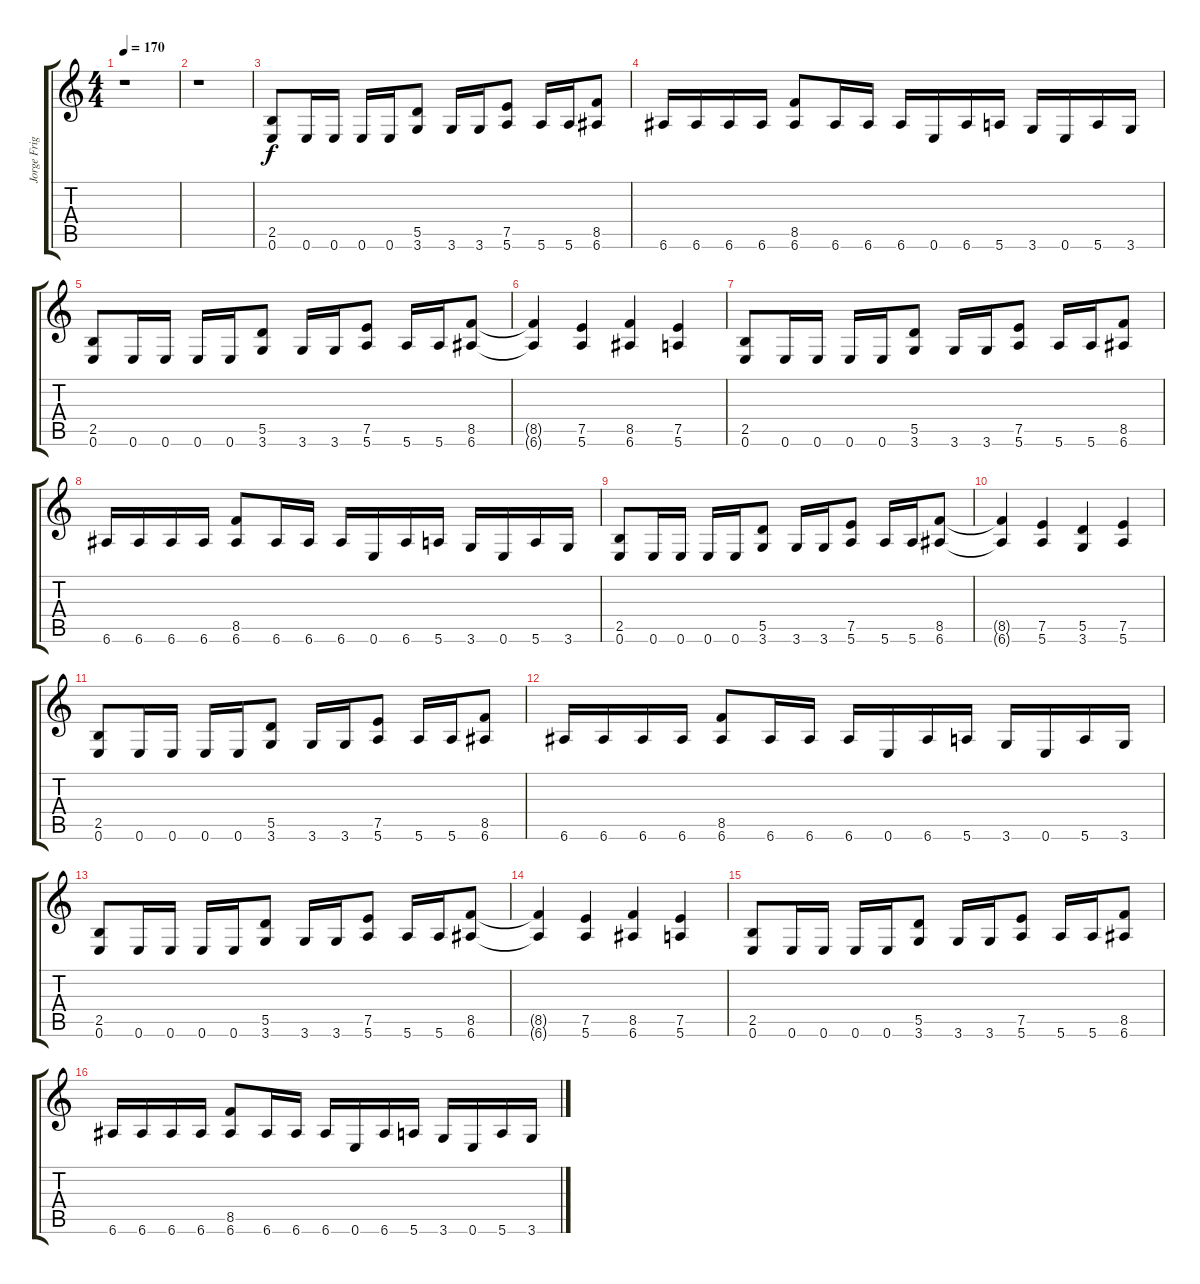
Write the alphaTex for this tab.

\track ("Jorge Frigerio Base A" "Jorge Frig") {instrument distortionguitar}
\staff {score tabs}
\tuning (E4 B3 G3 D3 A2 E2) {hide}
\ts (4 4)
\tempo 170
\clef g2
\ks c
r.1{dy f instrument distortionguitar} |
r.1 |
(2.5 0.6).8 0.6.16 0.6.16 0.6.16 0.6.16 (5.5 3.6).8 3.6.16 3.6.16 (7.5 5.6).8 5.6.16 5.6.16 (8.5 6.6).8 |
6.6.16 6.6.16 6.6.16 6.6.16 (8.5 6.6).8 6.6.16 6.6.16 6.6.16 0.6.16 6.6.16 5.6.16 3.6.16 0.6.16 5.6.16 3.6.16 |
(2.5 0.6).8 0.6.16 0.6.16 0.6.16 0.6.16 (5.5 3.6).8 3.6.16 3.6.16 (7.5 5.6).8 5.6.16 5.6.16 (8.5 6.6).8 |
(8.5{t} 6.6{t}).4 (7.5 5.6).4 (8.5 6.6).4 (7.5 5.6).4 |
(2.5 0.6).8 0.6.16 0.6.16 0.6.16 0.6.16 (5.5 3.6).8 3.6.16 3.6.16 (7.5 5.6).8 5.6.16 5.6.16 (8.5 6.6).8 |
6.6.16 6.6.16 6.6.16 6.6.16 (8.5 6.6).8 6.6.16 6.6.16 6.6.16 0.6.16 6.6.16 5.6.16 3.6.16 0.6.16 5.6.16 3.6.16 |
(2.5 0.6).8 0.6.16 0.6.16 0.6.16 0.6.16 (5.5 3.6).8 3.6.16 3.6.16 (7.5 5.6).8 5.6.16 5.6.16 (8.5 6.6).8 |
(8.5{t} 6.6{t}).4 (7.5 5.6).4 (5.5 3.6).4 (7.5 5.6).4 |
(2.5 0.6).8 0.6.16 0.6.16 0.6.16 0.6.16 (5.5 3.6).8 3.6.16 3.6.16 (7.5 5.6).8 5.6.16 5.6.16 (8.5 6.6).8 |
6.6.16 6.6.16 6.6.16 6.6.16 (8.5 6.6).8 6.6.16 6.6.16 6.6.16 0.6.16 6.6.16 5.6.16 3.6.16 0.6.16 5.6.16 3.6.16 |
(2.5 0.6).8 0.6.16 0.6.16 0.6.16 0.6.16 (5.5 3.6).8 3.6.16 3.6.16 (7.5 5.6).8 5.6.16 5.6.16 (8.5 6.6).8 |
(8.5{t} 6.6{t}).4 (7.5 5.6).4 (8.5 6.6).4 (7.5 5.6).4 |
(2.5 0.6).8 0.6.16 0.6.16 0.6.16 0.6.16 (5.5 3.6).8 3.6.16 3.6.16 (7.5 5.6).8 5.6.16 5.6.16 (8.5 6.6).8 |
6.6.16 6.6.16 6.6.16 6.6.16 (8.5 6.6).8 6.6.16 6.6.16 6.6.16 0.6.16 6.6.16 5.6.16 3.6.16 0.6.16 5.6.16 3.6.16
